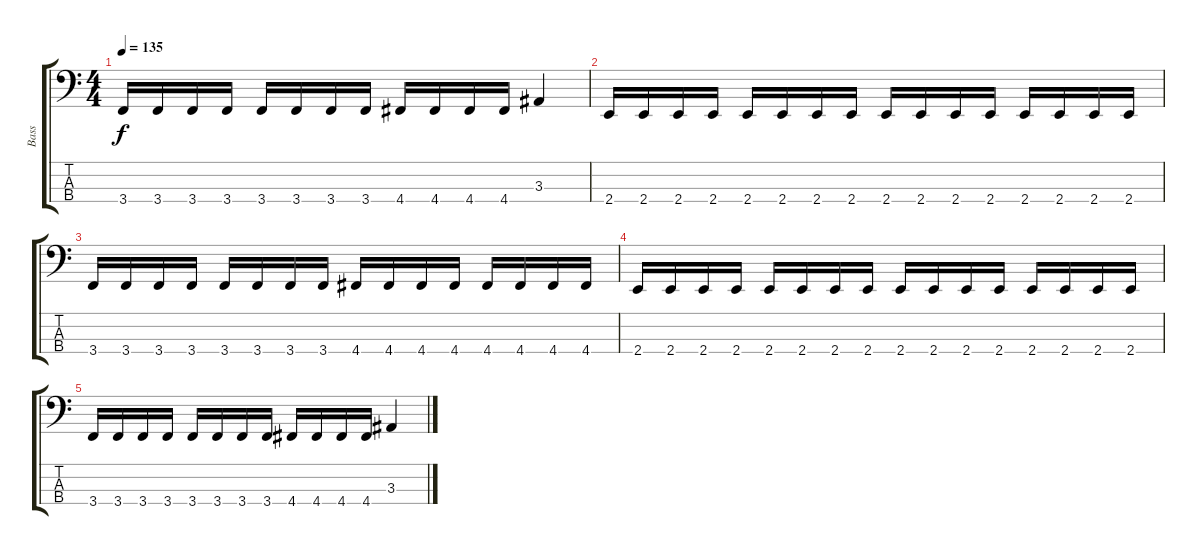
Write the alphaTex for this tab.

\track ("Bass" "Bass") {instrument electricbasspick}
\staff {score tabs}
\tuning (F2 C2 G1 D1) {hide}
\ts (4 4)
\tempo 135
\clef f4
\ks c
3.4.16{dy f} 3.4.16 3.4.16 3.4.16 3.4.16 3.4.16 3.4.16 3.4.16 4.4.16 4.4.16 4.4.16 4.4.16 3.3.4 |
2.4.16 2.4.16 2.4.16 2.4.16 2.4.16 2.4.16 2.4.16 2.4.16 2.4.16 2.4.16 2.4.16 2.4.16 2.4.16 2.4.16 2.4.16 2.4.16 |
3.4.16 3.4.16 3.4.16 3.4.16 3.4.16 3.4.16 3.4.16 3.4.16 4.4.16 4.4.16 4.4.16 4.4.16 4.4.16 4.4.16 4.4.16 4.4.16 |
2.4.16 2.4.16 2.4.16 2.4.16 2.4.16 2.4.16 2.4.16 2.4.16 2.4.16 2.4.16 2.4.16 2.4.16 2.4.16 2.4.16 2.4.16 2.4.16 |
3.4.16 3.4.16 3.4.16 3.4.16 3.4.16 3.4.16 3.4.16 3.4.16 4.4.16 4.4.16 4.4.16 4.4.16 3.3.4
